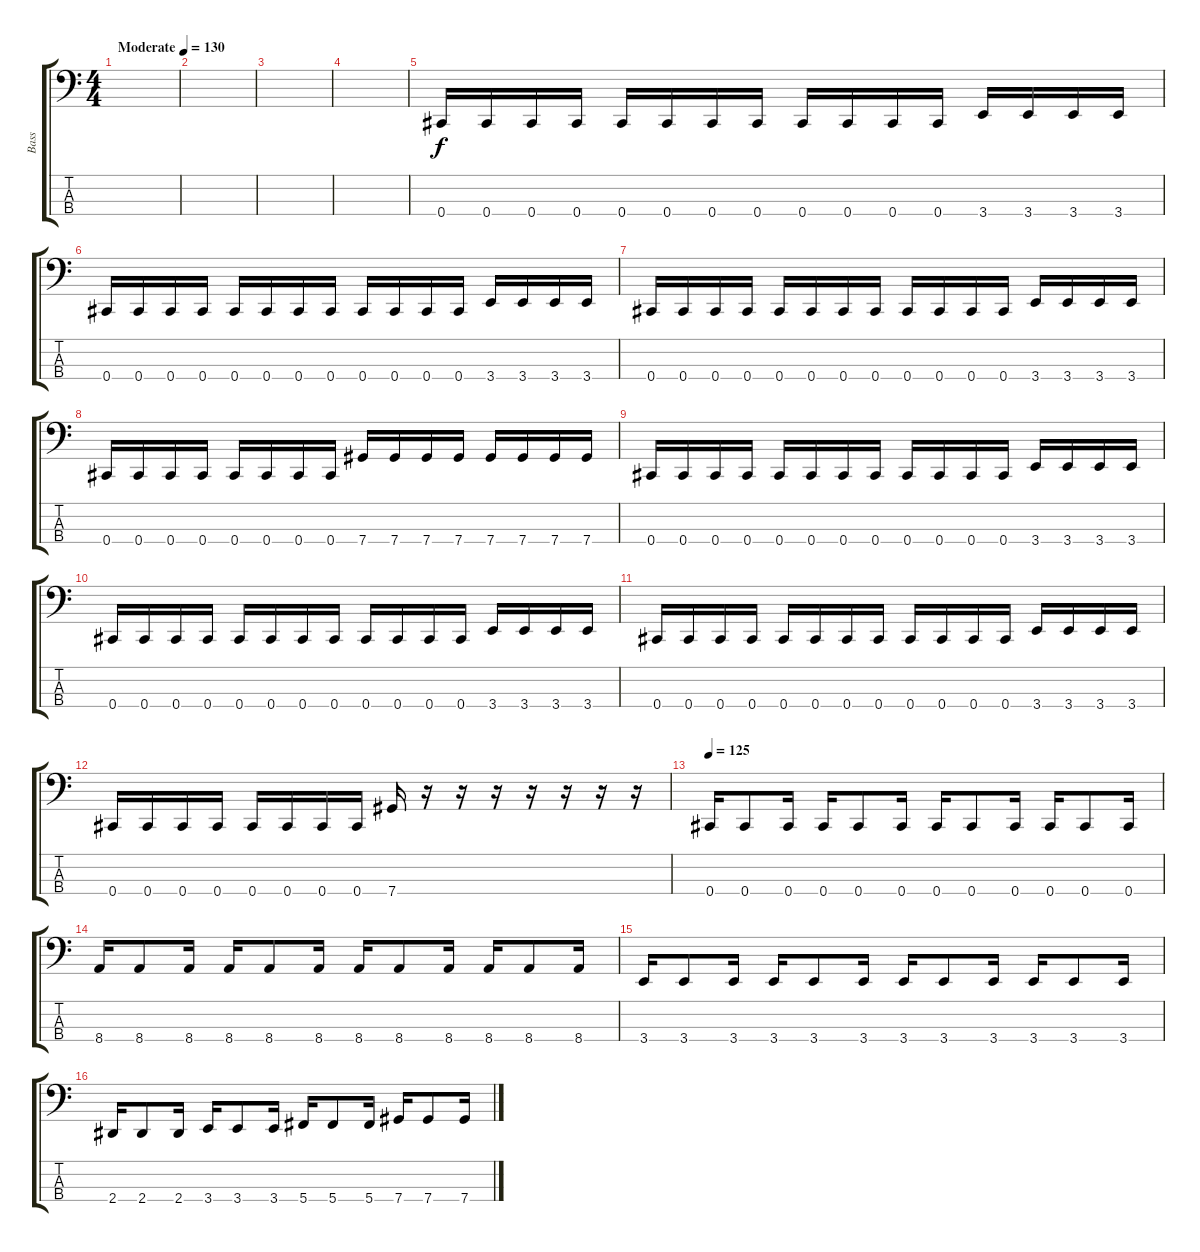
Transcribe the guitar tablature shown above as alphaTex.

\track ("Bass" "Bass") {instrument electricbasspick}
\staff {score tabs}
\tuning (Gb2 Db2 Ab1 Db1) {hide}
\ts (4 4)
\tempo (130 "Moderate")
\clef f4
\ks c
|
|
|
|
0.4.16 0.4.16 0.4.16 0.4.16 0.4.16 0.4.16 0.4.16 0.4.16 0.4.16 0.4.16 0.4.16 0.4.16 3.4.16 3.4.16 3.4.16 3.4.16 |
0.4.16 0.4.16 0.4.16 0.4.16 0.4.16 0.4.16 0.4.16 0.4.16 0.4.16 0.4.16 0.4.16 0.4.16 3.4.16 3.4.16 3.4.16 3.4.16 |
0.4.16 0.4.16 0.4.16 0.4.16 0.4.16 0.4.16 0.4.16 0.4.16 0.4.16 0.4.16 0.4.16 0.4.16 3.4.16 3.4.16 3.4.16 3.4.16 |
0.4.16 0.4.16 0.4.16 0.4.16 0.4.16 0.4.16 0.4.16 0.4.16 7.4.16 7.4.16 7.4.16 7.4.16 7.4.16 7.4.16 7.4.16 7.4.16 |
0.4.16 0.4.16 0.4.16 0.4.16 0.4.16 0.4.16 0.4.16 0.4.16 0.4.16 0.4.16 0.4.16 0.4.16 3.4.16 3.4.16 3.4.16 3.4.16 |
0.4.16 0.4.16 0.4.16 0.4.16 0.4.16 0.4.16 0.4.16 0.4.16 0.4.16 0.4.16 0.4.16 0.4.16 3.4.16 3.4.16 3.4.16 3.4.16 |
0.4.16 0.4.16 0.4.16 0.4.16 0.4.16 0.4.16 0.4.16 0.4.16 0.4.16 0.4.16 0.4.16 0.4.16 3.4.16 3.4.16 3.4.16 3.4.16 |
0.4.16 0.4.16 0.4.16 0.4.16 0.4.16 0.4.16 0.4.16 0.4.16 7.4.16 r.16 r.16 r.16 r.16 r.16 r.16 r.16 |
\tempo 125
0.4.16 0.4.8 0.4.16 0.4.16 0.4.8 0.4.16 0.4.16 0.4.8 0.4.16 0.4.16 0.4.8 0.4.16 |
8.4.16 8.4.8 8.4.16 8.4.16 8.4.8 8.4.16 8.4.16 8.4.8 8.4.16 8.4.16 8.4.8 8.4.16 |
3.4.16 3.4.8 3.4.16 3.4.16 3.4.8 3.4.16 3.4.16 3.4.8 3.4.16 3.4.16 3.4.8 3.4.16 |
2.4.16 2.4.8 2.4.16 3.4.16 3.4.8 3.4.16 5.4.16 5.4.8 5.4.16 7.4.16 7.4.8 7.4.16
